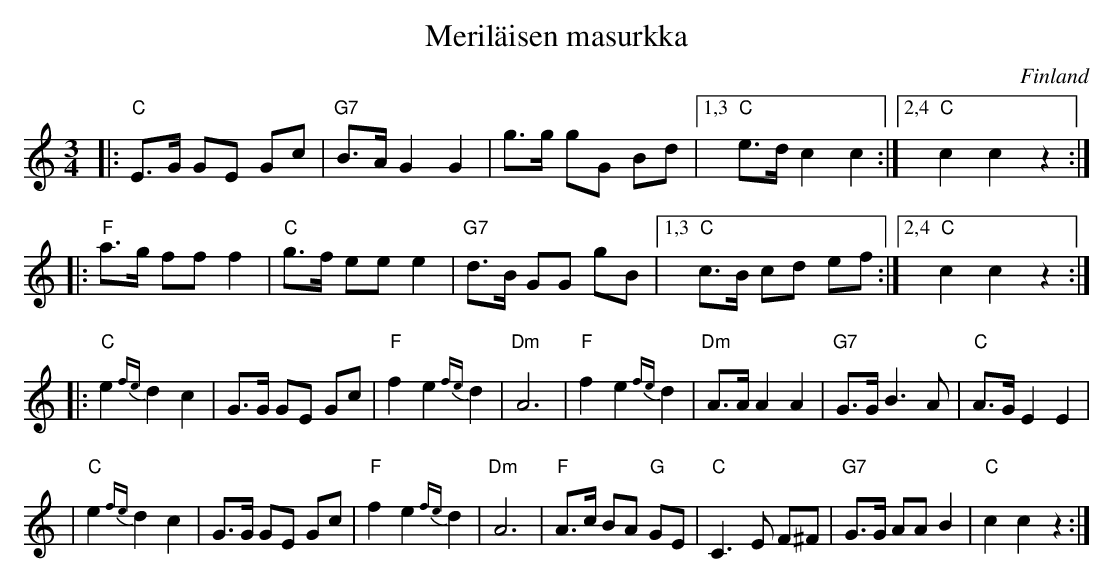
X:1
T: Meril\"aisen masurkka
O: Finland
M: 3/4
L: 1/8
K: C
|: "C"E>G GE Gc | "G7"B>A G2 G2 | g>g gG Bd |1,3 "C"e>d c2 c2 :|2,4 "C"c2 c2 z2 :|
|: "F"a>g ff f2 | "C"g>f ee e2 | "G7"d>B GG gB |1,3 "C"c>B cd ef :|2,4 "C"c2 c2 z2 :|
|: "C"e2 {fe}d2 c2 | G>G GE Gc | "F"f2 e2 {fe}d2 | "Dm"A6 \
| "F"f2 e2 {fe}d2 | "Dm"A>A A2 A2 | "G7"G>G B3 A | "C"A>G E2 E2 |
|  "C"e2 {fe}d2 c2 | G>G GE Gc | "F"f2 e2 {fe}d2 | "Dm"A6 \
| "F"A>c BA "G"GE | "C"C3 E F^F | "G7"G>G AA B2 | "C"c2 c2 z2 :|
